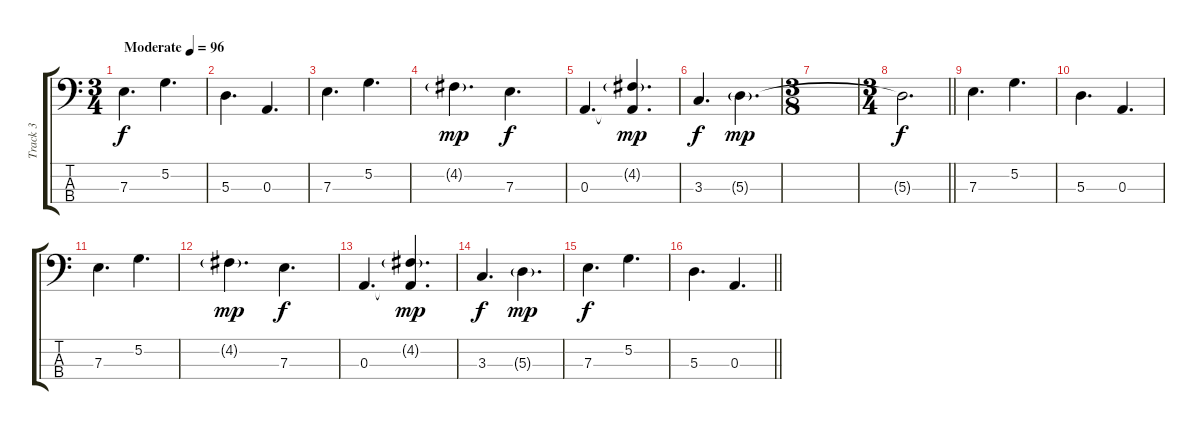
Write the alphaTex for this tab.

\track ("Track 3" "Track 3") {instrument electricbassfinger}
\staff {score tabs}
\tuning (G2 D2 A1 E1) {hide}
\ts (3 4)
\tempo (96 "Moderate")
\clef f4
\ks c
7.3.4{d dy f instrument electricbassfinger} 5.2.4{d} |
5.3.4{d} 0.3.4{d} |
7.3.4{d} 5.2.4{d} |
4.2{g}.4{d dy mp} 7.3.4{d dy f} |
0.3.4{d} (4.2{g} 0.3{t}).4{d dy mp} |
3.3.4{d dy f} 5.3{g}.4{d dy mp} |
\ts (3 8)
|
\ts (3 4)
\barLineRight lightlight
5.3{t}.2{d dy f} |
7.3.4{d} 5.2.4{d} |
5.3.4{d} 0.3.4{d} |
7.3.4{d} 5.2.4{d} |
4.2{g}.4{d dy mp} 7.3.4{d dy f} |
0.3.4{d} (4.2{g} 0.3{t}).4{d dy mp} |
3.3.4{d dy f} 5.3{g}.4{d dy mp} |
7.3.4{d dy f} 5.2.4{d} |
\barLineRight lightlight
5.3.4{d} 0.3.4{d}
